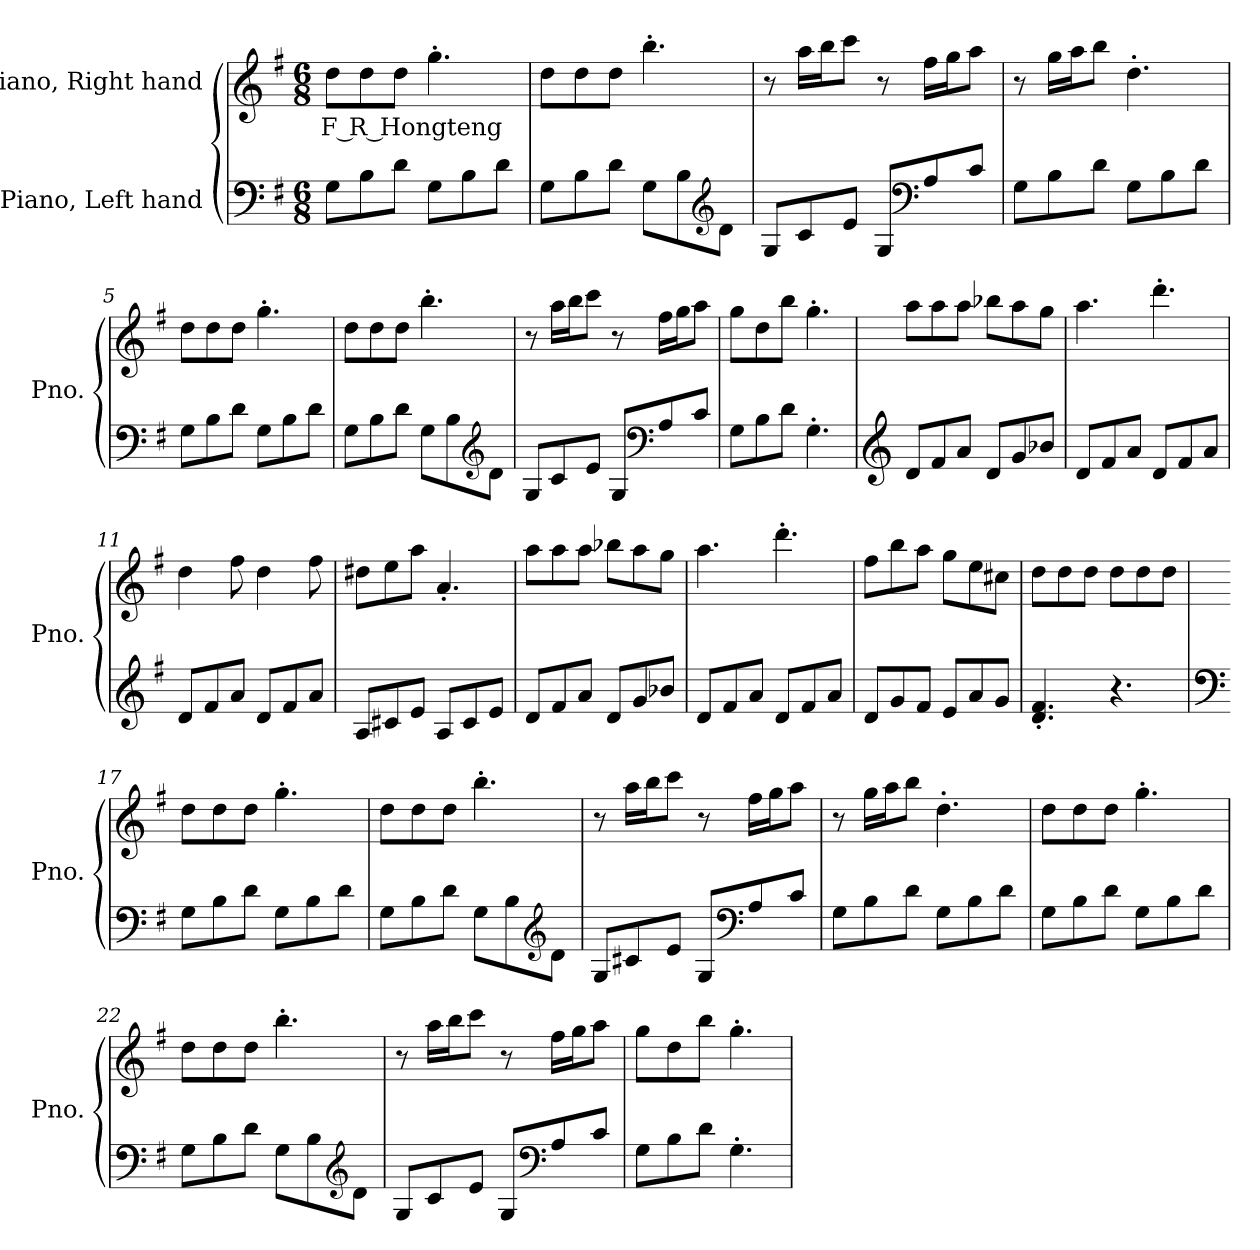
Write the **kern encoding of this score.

**kern	**kern	**text
*part2	*part1	*part1
*staff2	*staff1	*staff1
*I"Piano, Left hand	*I"Piano, Right hand	*
*I'Pno.	*I'Pno.	*
*clefF4	*clefG2	*
*k[f#]	*k[f#]	*
*M6/8	*M6/8	*
*MM100	*MM100	*
=1	=1	=1
!	!	!LO:LY:b
8G\L	8dd\L	F R Hongteng
8B\	8dd\	.
8d\J	8dd\J	.
8G\L	4.gg'\	.
8B\	.	.
8d\J	.	.
=2	=2	=2
8G\L	8dd\L	.
8B\	8dd\	.
8d\J	8dd\J	.
8G\L	4.bb'\	.
8B\	.	.
*clefG2	*	*
8d\J	.	.
=3	=3	=3
8G/L	8r	.
8c/	16aa\LL	.
.	16bb\J	.
8e/J	8ccc\J	.
8G/L	8r	.
*clefF4	*	*
8A/	16ff#\LL	.
.	16gg\J	.
8c/J	8aa\J	.
!!LO:LB:g=z
=4	=4	=4
8G\L	8r	.
8B\	16gg\LL	.
.	16aa\J	.
8d\J	8bb\J	.
8G\L	4.dd'\	.
8B\	.	.
8d\J	.	.
=5	=5	=5
8G\L	8dd\L	.
8B\	8dd\	.
8d\J	8dd\J	.
8G\L	4.gg'\	.
8B\	.	.
8d\J	.	.
=6	=6	=6
8G\L	8dd\L	.
8B\	8dd\	.
8d\J	8dd\J	.
8G\L	4.bb'\	.
8B\	.	.
*clefG2	*	*
8d\J	.	.
=7	=7	=7
8G/L	8r	.
8c/	16aa\LL	.
.	16bb\J	.
8e/J	8ccc\J	.
8G/L	8r	.
*clefF4	*	*
8A/	16ff#\LL	.
.	16gg\J	.
8c/J	8aa\J	.
=8	=8	=8
8G\L	8gg\L	.
8B\	8dd\	.
8d\J	8bb\J	.
4.G'\	4.gg'\	.
!!LO:LB:g=z
=9	=9	=9
*clefG2	*	*
8d/L	8aa\L	.
8f#/	8aa\	.
8a/J	8aa\J	.
8d/L	8bb-X\L	.
8g/	8aa\	.
8b-X/J	8gg\J	.
=10	=10	=10
8d/L	4.aa\	.
8f#/	.	.
8a/J	.	.
8d/L	4.ddd'\	.
8f#/	.	.
8a/J	.	.
=11	=11	=11
8d/L	4dd\	.
8f#/	.	.
8a/J	8ff#\	.
8d/L	4dd\	.
8f#/	.	.
8a/J	8ff#\	.
=12	=12	=12
8A/L	8dd#X\L	.
8c#X/	8ee\	.
8e/J	8aa\J	.
8A/L	4.a'/	.
8c#/	.	.
8e/J	.	.
=13	=13	=13
8d/L	8aa\L	.
8f#/	8aa\	.
8a/J	8aa\J	.
8d/L	8bb-X\L	.
8g/	8aa\	.
8b-X/J	8gg\J	.
!!LO:LB:g=z
=14	=14	=14
8d/L	4.aa\	.
8f#/	.	.
8a/J	.	.
8d/L	4.ddd'\	.
8f#/	.	.
8a/J	.	.
=15	=15	=15
8d/L	8ff#\L	.
8g/	8bb\	.
8f#/J	8aa\J	.
8e/L	8gg\L	.
8a/	8ee\	.
8g/J	8cc#X\J	.
=16	=16	=16
4.d/' 4.f#/'	8dd\L	.
.	8dd\	.
.	8dd\J	.
4.r	8dd\L	.
.	8dd\	.
.	8dd\J	.
=17	=17	=17
*clefF4	*	*
8G\L	8dd\L	.
8B\	8dd\	.
8d\J	8dd\J	.
8G\L	4.gg'\	.
8B\	.	.
8d\J	.	.
=18	=18	=18
8G\L	8dd\L	.
8B\	8dd\	.
8d\J	8dd\J	.
8G\L	4.bb'\	.
8B\	.	.
*clefG2	*	*
8d\J	.	.
!!LO:LB:g=z
=19	=19	=19
8G/L	8r	.
8c#X/	16aa\LL	.
.	16bb\J	.
8e/J	8ccc\J	.
8G/L	8r	.
*clefF4	*	*
8A/	16ff#\LL	.
.	16gg\J	.
8c#/J	8aa\J	.
=20	=20	=20
8G\L	8r	.
8B\	16gg\LL	.
.	16aa\J	.
8d\J	8bb\J	.
8G\L	4.dd'\	.
8B\	.	.
8d\J	.	.
=21	=21	=21
8G\L	8dd\L	.
8B\	8dd\	.
8d\J	8dd\J	.
8G\L	4.gg'\	.
8B\	.	.
8d\J	.	.
=22	=22	=22
8G\L	8dd\L	.
8B\	8dd\	.
8d\J	8dd\J	.
8G\L	4.bb'\	.
8B\	.	.
*clefG2	*	*
8d\J	.	.
!!LO:LB:g=z
=23	=23	=23
8G/L	8r	.
8c/	16aa\LL	.
.	16bb\J	.
8e/J	8ccc\J	.
8G/L	8r	.
*clefF4	*	*
8A/	16ff#\LL	.
.	16gg\J	.
8c/J	8aa\J	.
=24	=24	=24
8G\L	8gg\L	.
8B\	8dd\	.
8d\J	8bb\J	.
4.G'\	4.gg'\	.
=	=	=
*-	*-	*-
